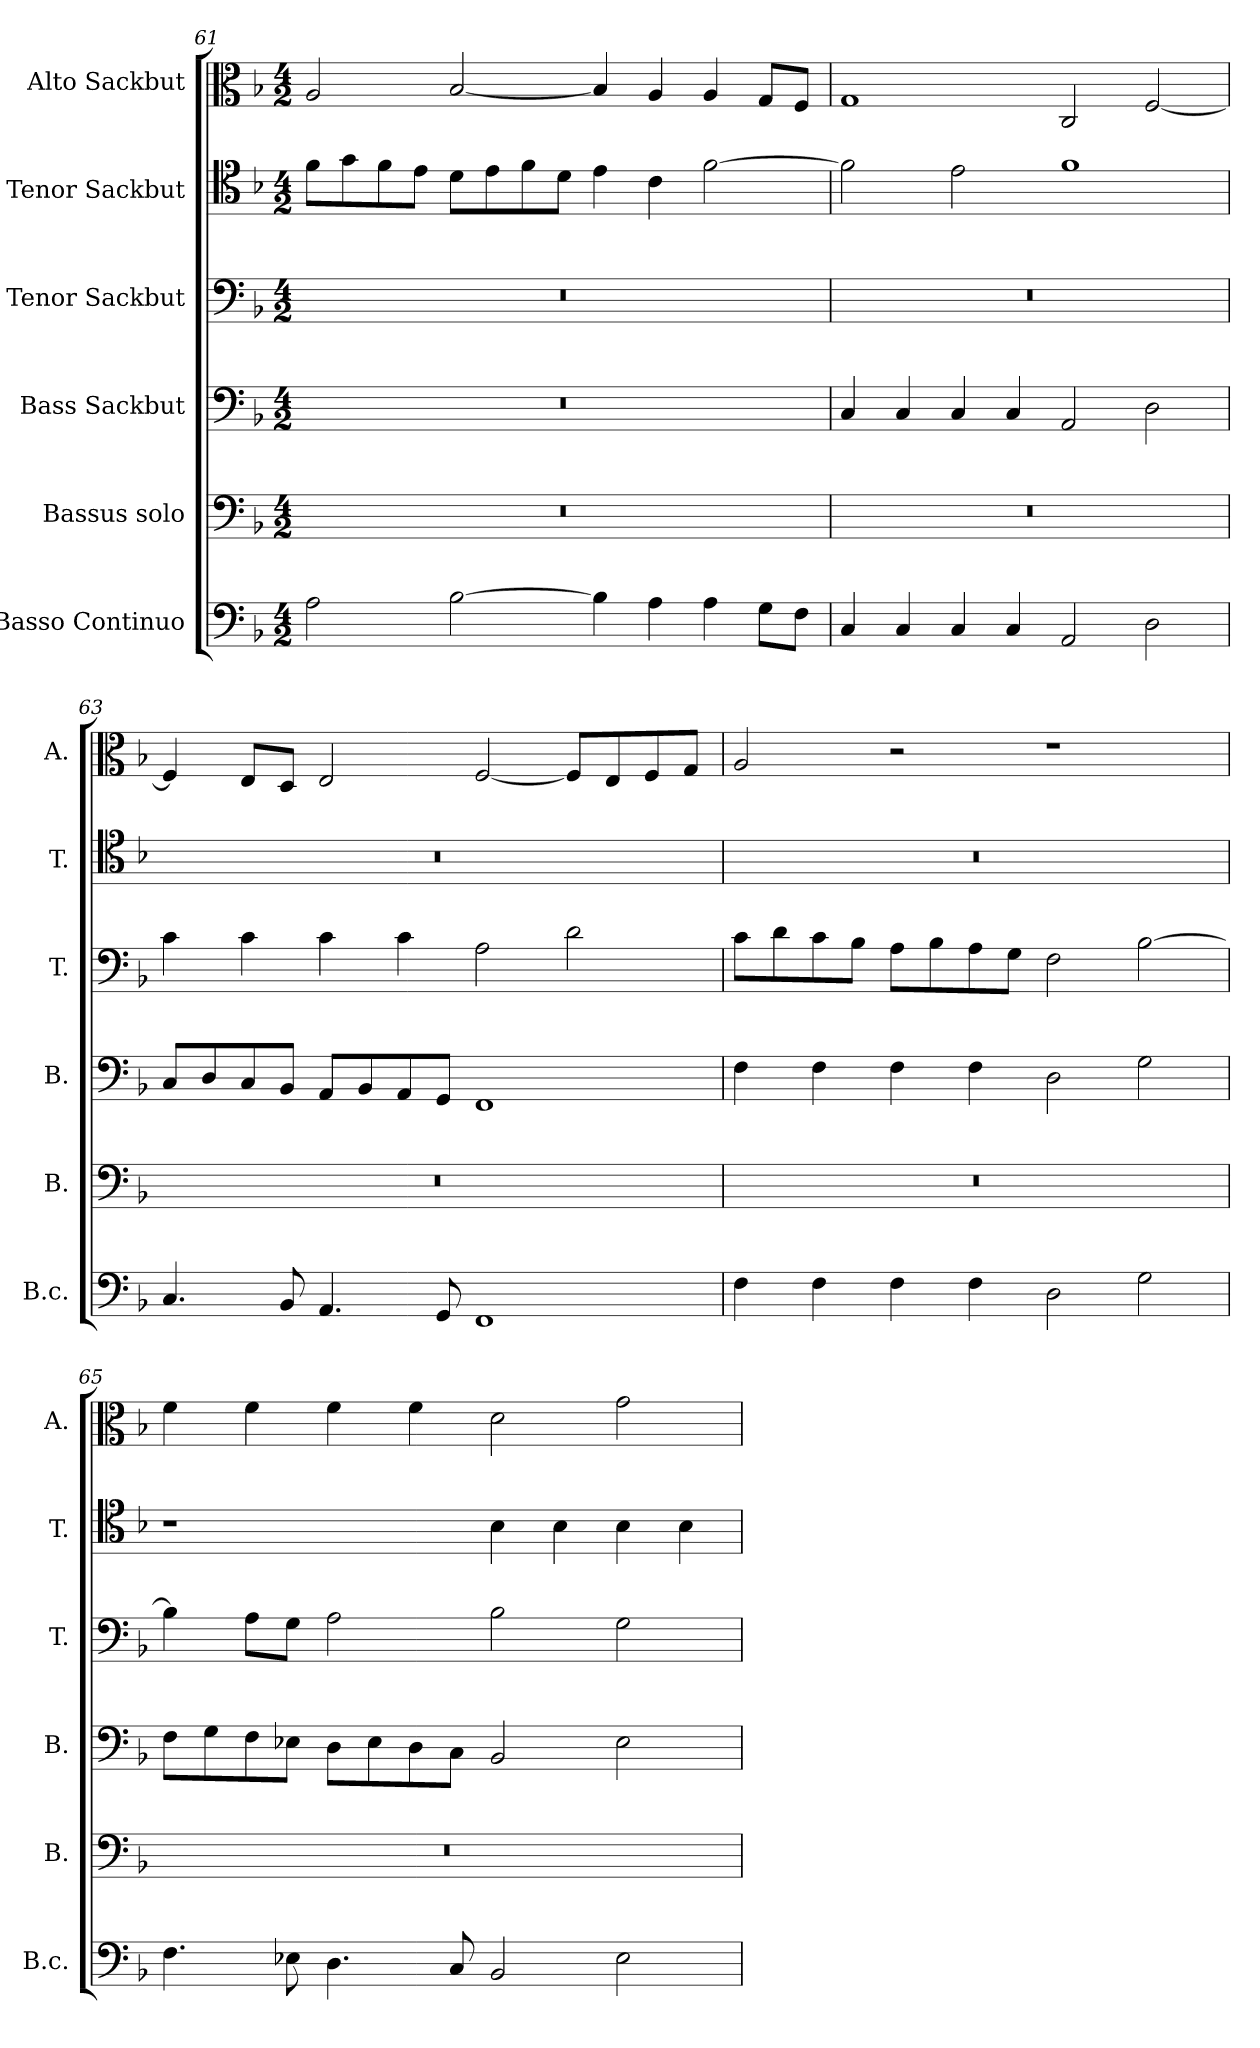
**kern	**kern	**kern	**kern	**kern	**kern
*part6	*part5	*part4	*part3	*part2	*part1
*staff6	*staff5	*staff4	*staff3	*staff2	*staff1
*I"Basso Continuo	*I"Bassus solo	*I"Bass Sackbut	*I"Tenor Sackbut	*I"Tenor Sackbut	*I"Alto Sackbut
*I'B.c.	*I'B.	*I'B.	*I'T.	*I'T.	*I'A.
*clefF4	*clefF4	*clefF4	*clefF4	*clefC4	*clefC3
*k[b-]	*k[b-]	*k[b-]	*k[b-]	*k[b-]	*k[b-]
*F:	*F:	*F:	*F:	*F:	*F:
*M4/2	*M4/2	*M4/2	*M4/2	*M4/2	*M4/2
=61	=61	=61	=61	=61	=61
!	!LO:N:vis=1	!LO:N:vis=1	!LO:N:vis=1	!	!
2Ai\	0r	0r	0r	8fi\L	2Ai/
.	.	.	.	8gi\	.
.	.	.	.	8fi\	.
.	.	.	.	8ei\J	.
[2B-i\	.	.	.	8di\L	[2B-i/
.	.	.	.	8ei\	.
.	.	.	.	8fi\	.
.	.	.	.	8di\J	.
4B-i\]	.	.	.	4ei\	4B-i/]
4Ai\	.	.	.	4ci\	4Ai/
4Ai\	.	.	.	[2fi\	4Ai/
8Gi\L	.	.	.	.	8Gi/L
8Fi\J	.	.	.	.	8Fi/J
!!LO:LB:g=z
=62	=62	=62	=62	=62	=62
!	!LO:N:vis=1	!	!LO:N:vis=1	!	!
4Ci/	0r	4Ci/	0r	2fi\]	1Gi
4Ci/	.	4Ci/	.	.	.
4Ci/	.	4Ci/	.	2ei\	.
4Ci/	.	4Ci/	.	.	.
2AAi/	.	2AAi/	.	1fi	2Ci/
2Di\	.	2Di\	.	.	[2Fi/
=63	=63	=63	=63	=63	=63
!	!LO:N:vis=1	!	!	!LO:N:vis=1	!
4.Ci/	0r	8Ci/L	4ci\	0r	4Fi/]
.	.	8Di/	.	.	.
.	.	8Ci/	4ci\	.	8Ei/L
8BB-i/	.	8BB-i/J	.	.	8Di/J
4.AAi/	.	8AAi/L	4ci\	.	2Ei/
.	.	8BB-i/	.	.	.
.	.	8AAi/	4ci\	.	.
8GGi/	.	8GGi/J	.	.	.
1FFi	.	1FFi	2Ai\	.	[2Fi/
.	.	.	2di\	.	8Fi/L]
.	.	.	.	.	8Ei/
.	.	.	.	.	8Fi/
.	.	.	.	.	8Gi/J
=64	=64	=64	=64	=64	=64
!	!LO:N:vis=1	!	!	!LO:N:vis=1	!
4Fi\	0r	4Fi\	8ci\L	0r	2Ai/
.	.	.	8di\	.	.
4Fi\	.	4Fi\	8ci\	.	.
.	.	.	8B-i\J	.	.
4Fi\	.	4Fi\	8Ai\L	.	2r
.	.	.	8B-i\	.	.
4Fi\	.	4Fi\	8Ai\	.	.
.	.	.	8Gi\J	.	.
2Di\	.	2Di\	2Fi\	.	1r
2Gi\	.	2Gi\	[2B-i\	.	.
!!LO:PB:g=z
=65	=65	=65	=65	=65	=65
!	!LO:N:vis=1	!	!	!	!
4.Fi\	0r	8Fi\L	4B-i\]	1r	4fi\
.	.	8Gi\	.	.	.
.	.	8Fi\	8Ai\L	.	4fi\
8E-Xi\	.	8E-Xi\J	8Gi\J	.	.
4.Di\	.	8Di\L	2Ai\	.	4fi\
.	.	8E-i\	.	.	.
.	.	8Di\	.	.	4fi\
8Ci/	.	8Ci\J	.	.	.
2BB-i/	.	2BB-i/	2B-i\	4B-i\	2di\
.	.	.	.	4B-i\	.
2E-i\	.	2E-i\	2Gi\	4B-i\	2gi\
.	.	.	.	4B-i\	.
=	=	=	=	=	=
*-	*-	*-	*-	*-	*-
